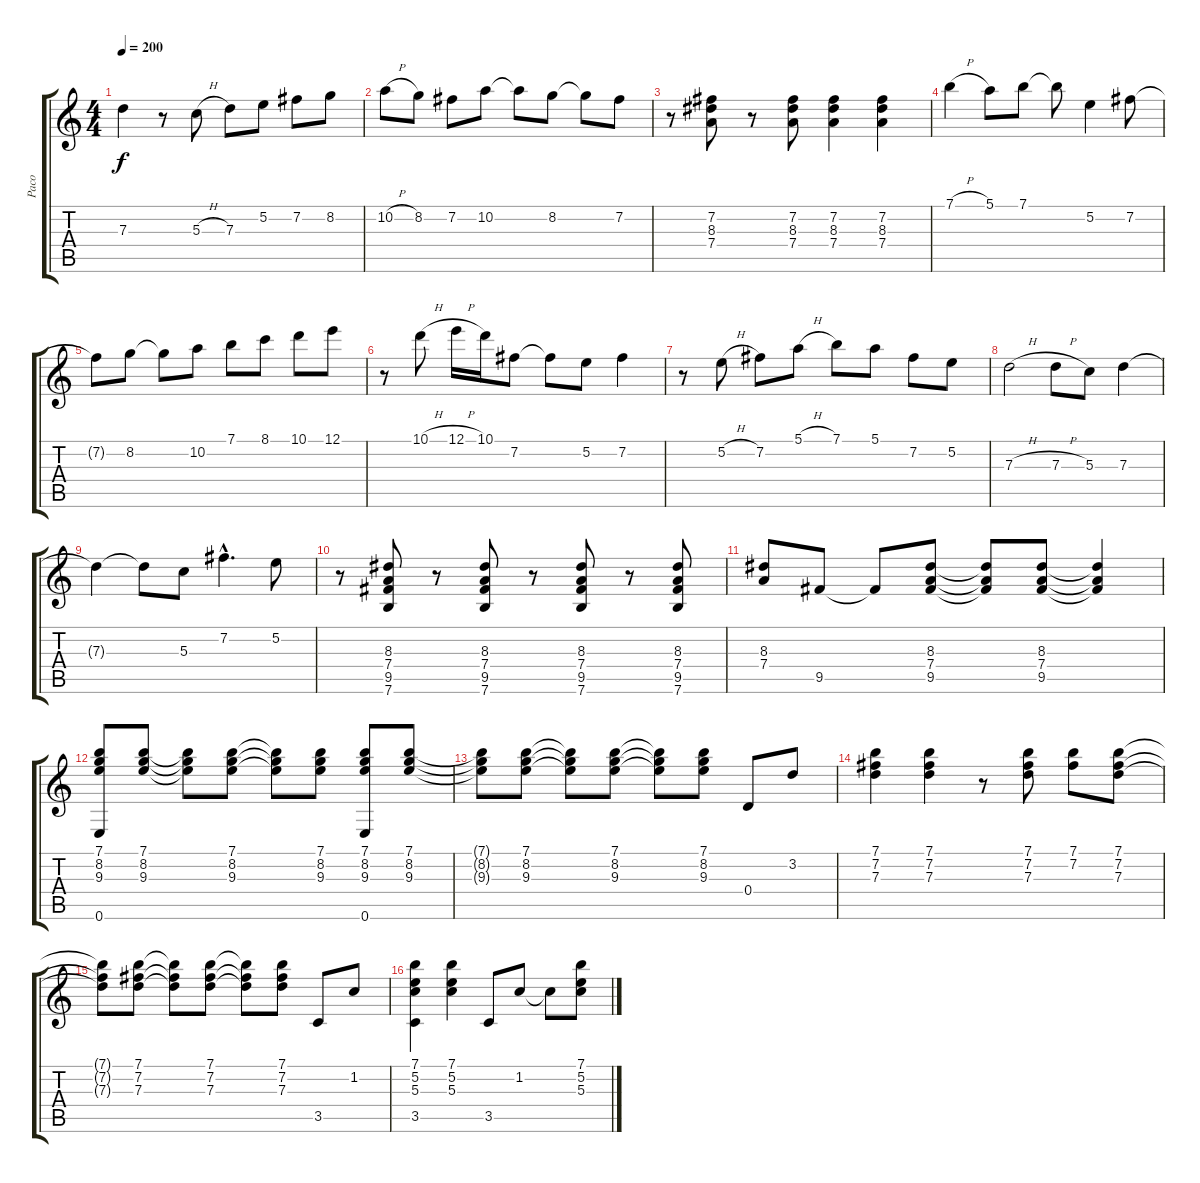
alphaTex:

\track ("Paco" "Paco") {instrument acousticguitarnylon}
\staff {score tabs}
\tuning (E4 B3 G3 D3 A2 E2) {hide}
\ts (4 4)
\tempo 200
\clef g2
\ks c
7.3{t}.4{dy f} r.8 5.3{h}.8 7.3.8 5.2.8 7.2.8 8.2.8 |
10.2{h}.8 8.2.8 7.2.8 10.2.8 10.2{t}.8 8.2.8 8.2{t}.8 7.2.8 |
r.8 (7.2 8.3 7.4).8 r.8 (7.2 8.3 7.4).8 (7.2 8.3 7.4).4 (7.2 8.3 7.4).4 |
7.1{h}.4 5.1.8 7.1.8 7.1{t}.8 5.2.4 7.2.8 |
7.2{t}.8 8.2.8 8.2{t}.8 10.2.8 7.1.8 8.1.8 10.1.8 12.1.8 |
r.8 10.1{h}.8 12.1{h}.16 10.1.16 7.2.8 7.2{t}.8 5.2.8 7.2.4 |
r.8 5.2{h}.8 7.2.8 5.1{h}.8 7.1.8 5.1.8 7.2.8 5.2.8 |
7.3{h}.2 7.3{h}.8 5.3.8 7.3.4 |
7.3{t}.4 7.3{t}.8 5.3.8 7.2{hac}.4{d} 5.2.8 |
r.8 (8.3 7.4 9.5 7.6).8 r.8 (8.3 7.4 9.5 7.6).8 r.8 (8.3 7.4 9.5 7.6).8 r.8 (8.3 7.4 9.5 7.6).8 |
(8.3 7.4).8 9.5.8 9.5{t}.8 (8.3 7.4 9.5).8 (8.3{t} 7.4{t} 9.5{t}).8 (8.3 7.4 9.5).8 (8.3{t} 7.4{t} 9.5{t}).4 |
(7.1 8.2 9.3 0.6).8 (7.1 8.2 9.3).8 (7.1{t} 8.2{t} 9.3{t}).8 (7.1 8.2 9.3).8 (7.1{t} 8.2{t} 9.3{t}).8 (7.1 8.2 9.3).8 (7.1 8.2 9.3 0.6).8 (7.1 8.2 9.3).8 |
(7.1{t} 8.2{t} 9.3{t}).8 (7.1 8.2 9.3).8 (7.1{t} 8.2{t} 9.3{t}).8 (7.1 8.2 9.3).8 (7.1{t} 8.2{t} 9.3{t}).8 (7.1 8.2 9.3).8 0.4.8 3.2.8 |
(7.1 7.2 7.3).4 (7.1 7.2 7.3).4 r.8 (7.1 7.2 7.3).8 (7.1 7.2).8 (7.1 7.2 7.3).8 |
(7.1{t} 7.2{t} 7.3{t}).8 (7.1 7.2 7.3).8 (7.1{t} 7.2{t} 7.3{t}).8 (7.1 7.2 7.3).8 (7.1{t} 7.2{t} 7.3{t}).8 (7.1 7.2 7.3).8 3.5.8 1.2.8 |
(7.1 5.2 5.3 3.5).4 (7.1 5.2 5.3).4 3.5.8 1.2.8 1.2{t}.8 (7.1 5.2 5.3).8
